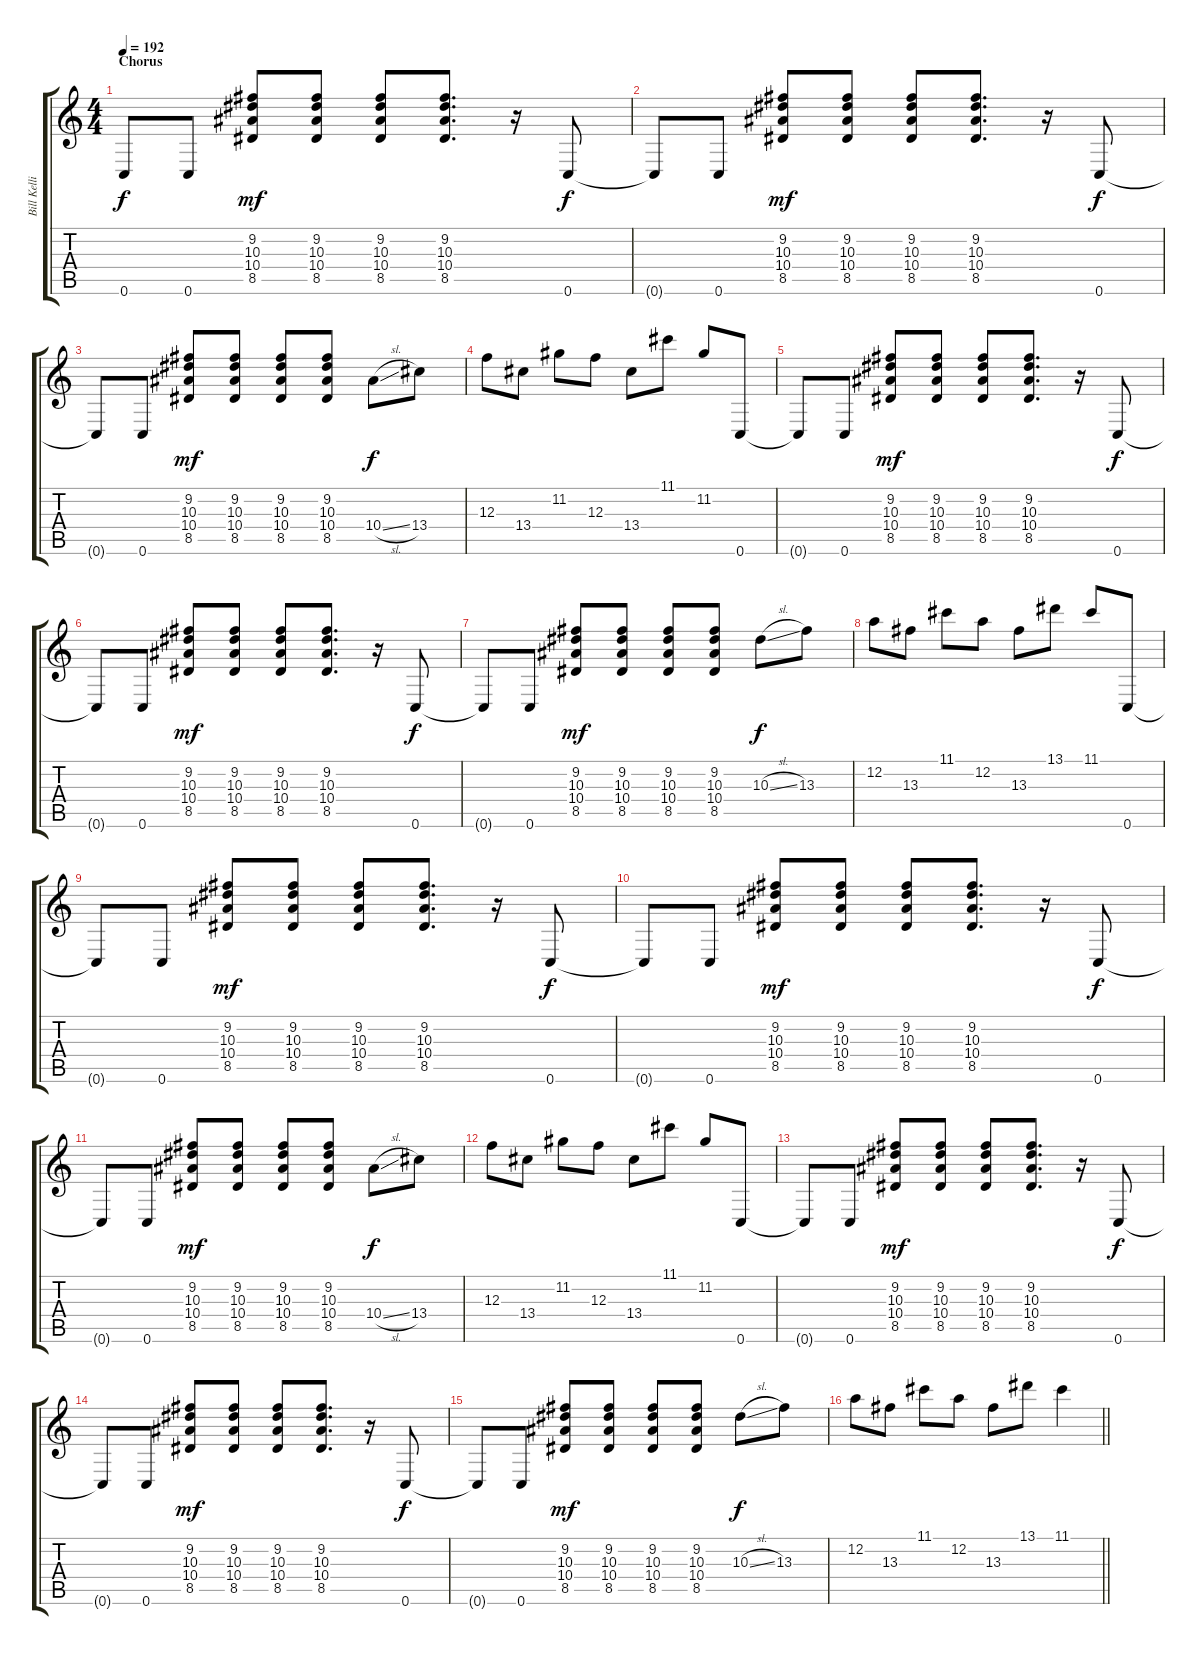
\track ("Bill Kelliher - Guitar" "Bill Kelli") {instrument distortionguitar}
\staff {score tabs}
\tuning (D4 A3 F3 C3 G2 C2) {hide}
\ts (4 4)
\section ("" "Chorus")
\tempo 192
\clef g2
\ks c
0.6{t}.8{dy f} 0.6.8 (9.2 10.3 10.4 8.5).8{dy mf} (9.2 10.3 10.4 8.5).8 (9.2 10.3 10.4 8.5).8 (9.2 10.3 10.4 8.5).8{d} r.16 0.6.8{dy f} |
0.6{t}.8 0.6.8 (9.2 10.3 10.4 8.5).8{dy mf} (9.2 10.3 10.4 8.5).8 (9.2 10.3 10.4 8.5).8 (9.2 10.3 10.4 8.5).8{d} r.16 0.6.8{dy f} |
0.6{t}.8 0.6.8 (9.2 10.3 10.4 8.5).8{dy mf} (9.2 10.3 10.4 8.5).8 (9.2 10.3 10.4 8.5).8 (9.2 10.3 10.4 8.5).8 10.4{sl}.8{dy f} 13.4.8 |
12.3.8 13.4.8 11.2.8 12.3.8 13.4.8 11.1.8 11.2.8 0.6.8 |
0.6{t}.8 0.6.8 (9.2 10.3 10.4 8.5).8{dy mf} (9.2 10.3 10.4 8.5).8 (9.2 10.3 10.4 8.5).8 (9.2 10.3 10.4 8.5).8{d} r.16 0.6.8{dy f} |
0.6{t}.8 0.6.8 (9.2 10.3 10.4 8.5).8{dy mf} (9.2 10.3 10.4 8.5).8 (9.2 10.3 10.4 8.5).8 (9.2 10.3 10.4 8.5).8{d} r.16 0.6.8{dy f} |
0.6{t}.8 0.6.8 (9.2 10.3 10.4 8.5).8{dy mf} (9.2 10.3 10.4 8.5).8 (9.2 10.3 10.4 8.5).8 (9.2 10.3 10.4 8.5).8 10.3{sl}.8{dy f} 13.3.8 |
12.2.8 13.3.8 11.1.8 12.2.8 13.3.8 13.1.8 11.1.8 0.6.8 |
0.6{t}.8 0.6.8 (9.2 10.3 10.4 8.5).8{dy mf} (9.2 10.3 10.4 8.5).8 (9.2 10.3 10.4 8.5).8 (9.2 10.3 10.4 8.5).8{d} r.16 0.6.8{dy f} |
0.6{t}.8 0.6.8 (9.2 10.3 10.4 8.5).8{dy mf} (9.2 10.3 10.4 8.5).8 (9.2 10.3 10.4 8.5).8 (9.2 10.3 10.4 8.5).8{d} r.16 0.6.8{dy f} |
0.6{t}.8 0.6.8 (9.2 10.3 10.4 8.5).8{dy mf} (9.2 10.3 10.4 8.5).8 (9.2 10.3 10.4 8.5).8 (9.2 10.3 10.4 8.5).8 10.4{sl}.8{dy f} 13.4.8 |
12.3.8 13.4.8 11.2.8 12.3.8 13.4.8 11.1.8 11.2.8 0.6.8 |
0.6{t}.8 0.6.8 (9.2 10.3 10.4 8.5).8{dy mf} (9.2 10.3 10.4 8.5).8 (9.2 10.3 10.4 8.5).8 (9.2 10.3 10.4 8.5).8{d} r.16 0.6.8{dy f} |
0.6{t}.8 0.6.8 (9.2 10.3 10.4 8.5).8{dy mf} (9.2 10.3 10.4 8.5).8 (9.2 10.3 10.4 8.5).8 (9.2 10.3 10.4 8.5).8{d} r.16 0.6.8{dy f} |
0.6{t}.8 0.6.8 (9.2 10.3 10.4 8.5).8{dy mf} (9.2 10.3 10.4 8.5).8 (9.2 10.3 10.4 8.5).8 (9.2 10.3 10.4 8.5).8 10.3{sl}.8{dy f} 13.3.8 |
\barLineRight lightlight
12.2.8 13.3.8 11.1.8 12.2.8 13.3.8 13.1.8 11.1.4
